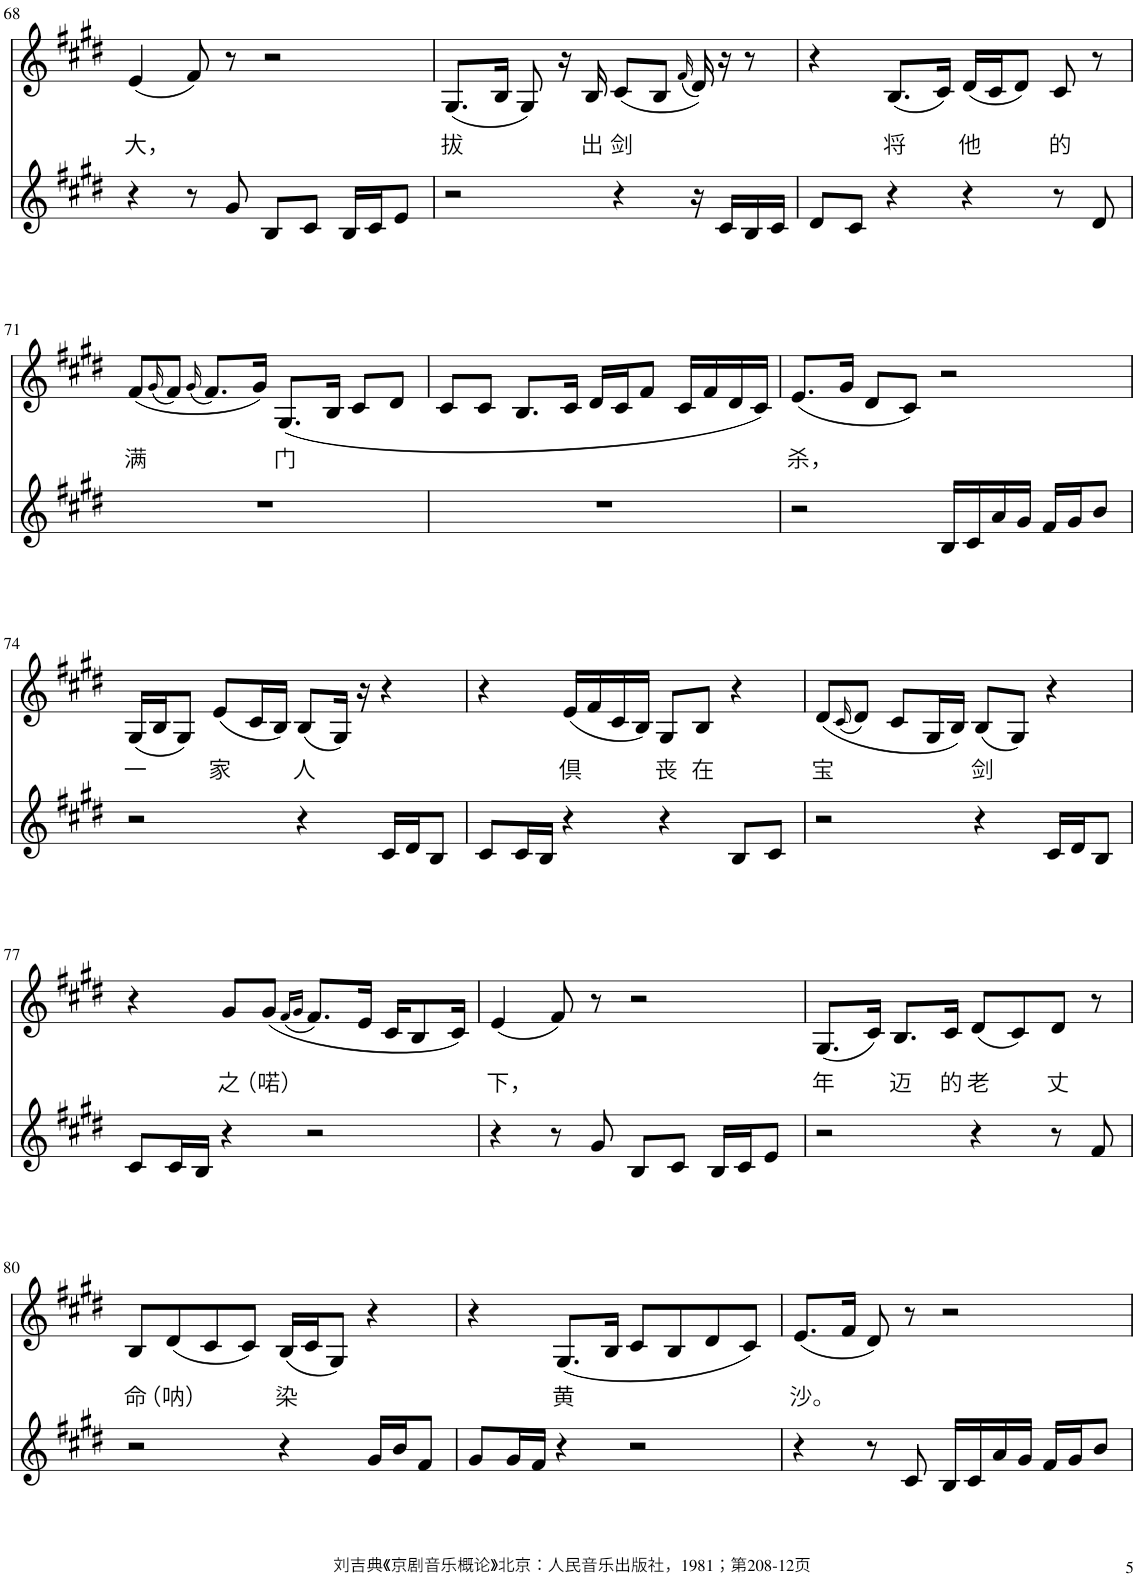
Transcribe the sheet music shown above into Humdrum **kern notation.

**kern	**kern	**text
*part2	*part1	*part1
*staff2	*staff1	*staff1
*I"Piano	*I"Piano	*
*I'Pno	*I'Pno	*
!!LO:PB:g=z
*clefG2	*clefG2	*
*k[f#c#g#d#]	*k[f#c#g#d#]	*
*M4/4	*M4/4	*
=68	=68	=68
!	!	!LO:LY:b
4r	(4e/	大，
8r	8f#/)	.
8g#/	8r	.
8B/L	2r	.
8c#/J	.	.
16B/LL	.	.
16c#/J	.	.
8e/J	.	.
=69	=69	=69
!	!	!LO:LY:b
2r	(8.G#/L	拔
.	16B/Jk	.
.	8G#/)	.
.	16r	.
!	!	!LO:LY:b
.	16B/	出
!	!	!LO:LY:b
4r	(8c#/L	剑
.	8B/J	.
.	(16qf#/	.
16r	16d#/))	.
16c#/LL	16r	.
16B/	8r	.
16c#/JJ	.	.
=70	=70	=70
8d#/L	4r	.
8c#/J	.	.
!	!	!LO:LY:b
4r	(8.B/L	将
.	16c#/Jk)	.
!	!	!LO:LY:b
4r	(16d#/LL	他
.	16c#/J	.
.	8d#/J)	.
!	!	!LO:LY:b
8r	8c#/	的
8d#/	8r	.
!!LO:LB:g=z
=71	=71	=71
!	!	!LO:LY:b
1r	(8f#/L	满
.	(16qg#/	.
.	8f#/J)	.
.	(16qg#/	.
.	8.f#/L)	.
.	16g#/Jk)	.
!	!	!LO:LY:b
.	(8.G#/L	门
.	16B/Jk	.
.	8c#/L	.
.	8d#/J	.
=72	=72	=72
1r	8c#/L	.
.	8c#/J	.
.	8.B/L	.
.	16c#/Jk	.
.	16d#/LL	.
.	16c#/J	.
.	8f#/J	.
.	16c#/LL	.
.	16f#/	.
.	16d#/	.
.	16c#/JJ)	.
=73	=73	=73
!	!	!LO:LY:b
2r	(8.e/L	杀，
.	16g#/Jk	.
.	8d#/L	.
.	8c#/J)	.
16B/LL	2r	.
16c#/	.	.
16a/	.	.
16g#/JJ	.	.
16f#/LL	.	.
16g#/J	.	.
8b/J	.	.
!!LO:LB:g=z
=74	=74	=74
!	!	!LO:LY:b
2r	(16G#/LL	一
.	16B/J	.
.	8G#/J)	.
!	!	!LO:LY:b
.	(8e/L	家
.	16c#/L	.
.	16B/JJ)	.
!	!	!LO:LY:b
4r	(8B/L	人
.	16G#/Jk)	.
.	16r	.
16c#/LL	4r	.
16d#/J	.	.
8B/J	.	.
=75	=75	=75
8c#/L	4r	.
16c#/L	.	.
16B/JJ	.	.
!	!	!LO:LY:b
4r	(16e/LL	倶
.	16f#/	.
.	16c#/	.
.	16B/JJ)	.
!	!	!LO:LY:b
4r	8G#/L	丧
!	!	!LO:LY:b
.	8B/J	在
8B/L	4r	.
8c#/J	.	.
=76	=76	=76
!	!	!LO:LY:b
2r	(8d#/L	宝
.	(16qc#/	.
.	8d#/J)	.
.	8c#/L	.
.	16G#/L	.
.	16B/JJ)	.
!	!	!LO:LY:b
4r	(8B/L	剑
.	8G#/J)	.
16c#/LL	4r	.
16d#/J	.	.
8B/J	.	.
!!LO:LB:g=z
=77	=77	=77
8c#/L	4r	.
16c#/L	.	.
16B/JJ	.	.
!	!	!LO:LY:b
4r	8g#/L	之
!	!	!LO:LY:b
.	(8g#/J	（喏）
.	(16qf#/LL	.
.	16qg#/JJ	.
2r	8.f#/L)	.
.	16e/Jk	.
.	16c#/KL	.
.	8B/	.
.	16c#/Jk)	.
=78	=78	=78
!	!	!LO:LY:b
4r	(4e/	下，
8r	8f#/)	.
8g#/	8r	.
8B/L	2r	.
8c#/J	.	.
16B/LL	.	.
16c#/J	.	.
8e/J	.	.
=79	=79	=79
!	!	!LO:LY:b
2r	(8.G#/L	年
.	16c#/Jk)	.
!	!	!LO:LY:b
.	8.B/L	迈
!	!	!LO:LY:b
.	16c#/Jk	的
!	!	!LO:LY:b
4r	(8d#/L	老
.	8c#/)	.
!	!	!LO:LY:b
8r	8d#/J	丈
8f#/	8r	.
!!LO:LB:g=z
=80	=80	=80
!	!	!LO:LY:b
2r	8B/L	命
!	!	!LO:LY:b
.	(8d#/	（呐）
.	8c#/	.
.	8c#/J)	.
!	!	!LO:LY:b
4r	(16B/LL	染
.	16c#/J	.
.	8G#/J)	.
16g#/LL	4r	.
16b/J	.	.
8f#/J	.	.
=81	=81	=81
8g#/L	4r	.
16g#/L	.	.
16f#/JJ	.	.
!	!	!LO:LY:b
4r	(8.G#/L	黄
.	16B/Jk	.
2r	8c#/L	.
.	8B/	.
.	8d#/	.
.	8c#/J)	.
=82	=82	=82
!	!	!LO:LY:b
4r	(8.e/L	沙。
.	16f#/Jk	.
8r	8d#/)	.
8c#/	8r	.
16B/LL	2r	.
16c#/	.	.
16a/	.	.
16g#/JJ	.	.
16f#/LL	.	.
16g#/J	.	.
8b/J	.	.
=	=	=
*-	*-	*-
